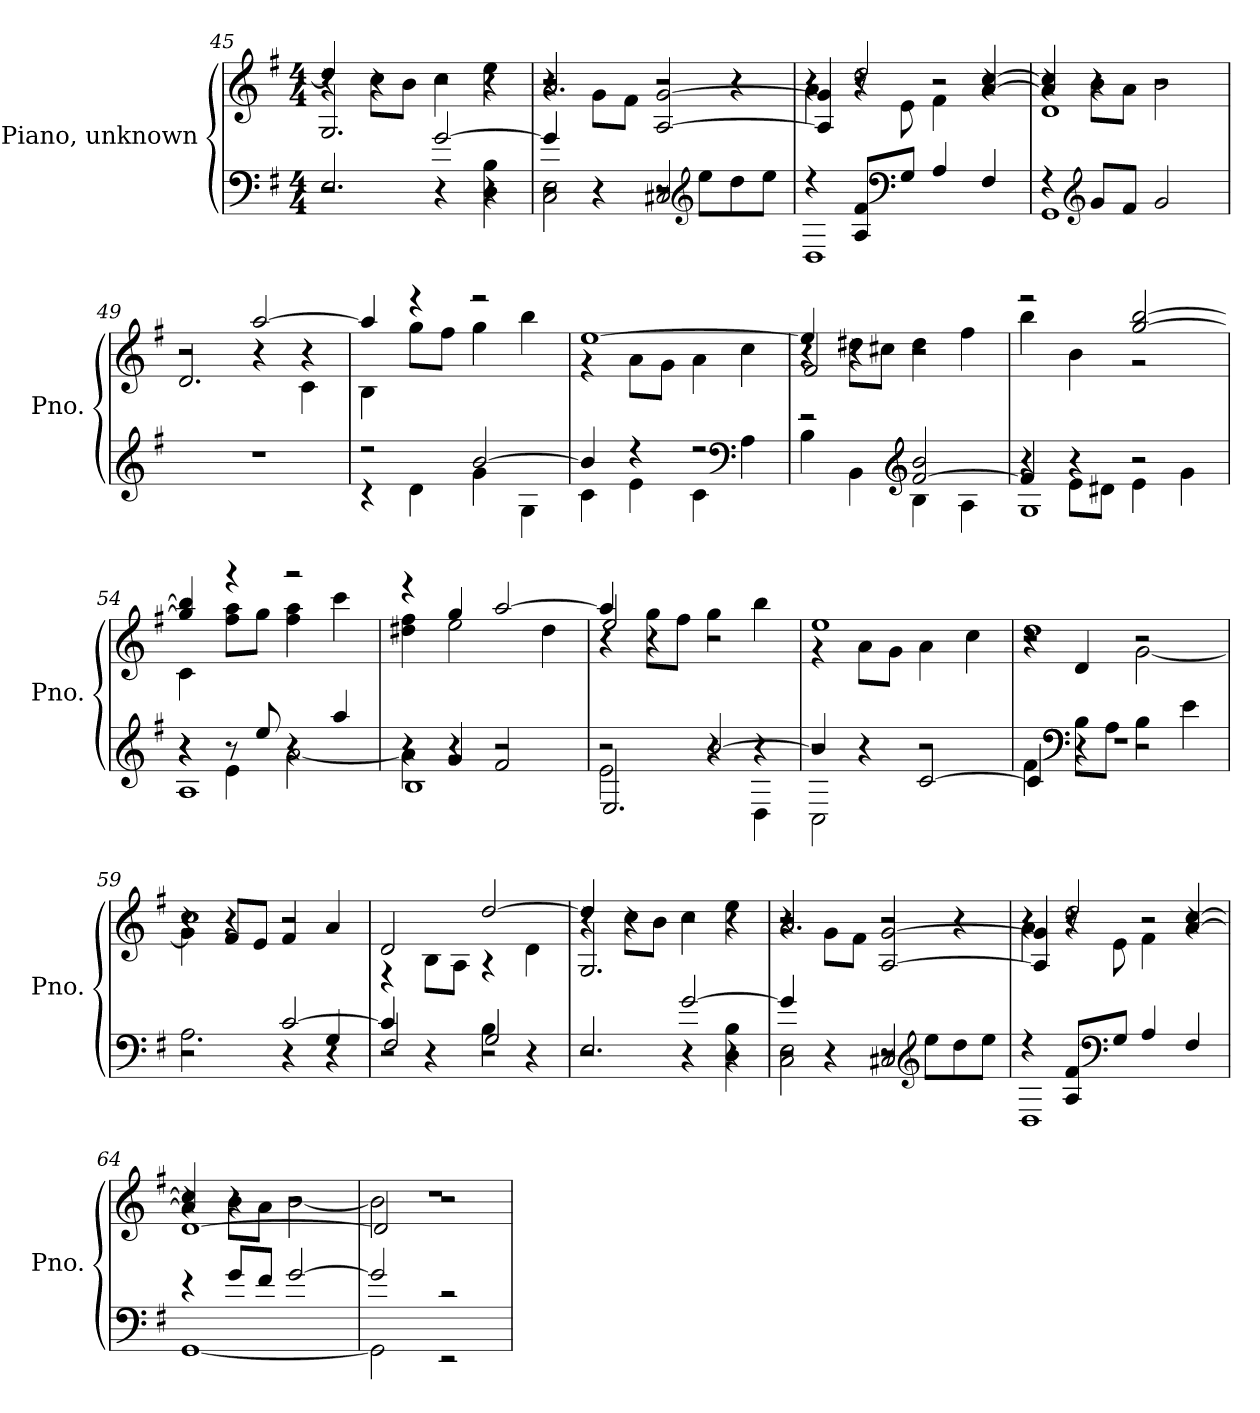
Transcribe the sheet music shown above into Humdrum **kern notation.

**kern	**kern
*part1	*part1
*staff2	*staff1
*I"Piano, unknown	*
*I'Pno.	*
*clefF4	*clefG2
*k[f#]	*k[f#]
*M4/4	*M4/4
=45	=45
*^	*^
*	*^	*	*^
2r	2r	2.E/	4dd/]	4r	2.G/
.	.	.	4r	8cc\L	.
.	.	.	.	8b\J	.
[2g/	4r	.	2r	4cc\	.
.	4D\ 4B\	4r	.	4ee\	4r
=46	=46	=46	=46	=46	=46
4g/]	2C\ 2E\	2r	2.a/	4r	2r
4r	.	.	.	8g\L	.
.	.	.	.	8f#\J	.
2r	8r	2C#X/	.	2r	[2A/ [2g/
*clefG2	*	*	*	*	*
.	8ee\L	.	.	.	.
.	8dd\	.	4r	.	.
.	8ee\J	.	.	.	.
*	*v	*v	*	*	*
!!LO:PB:g=z	!!	!!
=47	=47	=47	=47	=47
4r	1D	4r	4a\	4A/] 4g/]
8A/ 8f#/L	.	2dd/	8r	4r
*clefF4	*	*	*	*
8G/J	.	.	8e\	.
4A/	.	.	4f#\	2r
4F#/	.	[4a/ [4cc/	4r	.
=48	=48	=48	=48	=48
4r	1GG	4a/] 4cc/]	4r	1d
*clefG2	*	*	*	*
8g/L	.	4r	8b\L	.
8f#/J	.	.	8a\J	.
2g/	.	2r	2b\	.
*v	*v	*	*	*
=49	=49	=49	=49
1r	2r	2r	2.d/
.	[2aa/	4r	.
.	.	4c\	4r
*	*	*v	*v
=50	=50	=50
*^	*	*
2r	4r	4aa/]	4B\
.	4d\	4r	8gg\L
.	.	.	8ff#\J
[2b/	4g\	2r	4gg\
.	4G\	.	4bb\
=51	=51	=51	=51
4b/]	4c\	[1ee	4r
4r	4e\	.	8a\L
.	.	.	8g\J
2r	4c\	.	4a\
*clefF4	*	*	*
.	4A\	.	4cc\
=52	=52	=52	=52
*	*	*	*^
2r	4B\	4ee/]	4r	2f#/
.	4BB\	4r	8dd#X\L	.
.	.	.	8cc#X\J	.
*clefG2	*	*	*	*
[2f#/ 2b/	4B\	2r	4dd#\	2r
.	4A\	.	4ff#\	.
*	*	*	*v	*v
!!LO:LB:g=z
=53	=53	=53	=53
*	*^	*	*
4f#/]	4r	1G	2r	4bb\
4r	8e\L	.	.	4b\
.	8d#X\J	.	.	.
2r	4e\	.	[2gg/ [2bb/	2r
.	4g\	.	.	.
=54	=54	=54	=54	=54
4r	4r	1A	4gg/] 4bb/]	4c\
8r	4e\	.	4r	8ff#\ 8aa\L
8ee/	.	.	.	8gg\J
4r	[2a\	.	2r	4ff#\ 4aa\
4aa/	.	.	.	4ccc\
=55	=55	=55	=55	=55
4r	4a\]	1B	4r	4dd#X\ 4ff#\
4g/	4r	.	4gg/	2ee\
2f#/	2r	.	[2aa/	.
.	.	.	.	4dd#\
=56	=56	=56	=56	=56
*	*	*	*	*^
2r	2e\	2.E/	4aa/]	4r	2ee/
.	.	.	4r	8gg\L	.
.	.	.	.	8ff#\J	.
[2b/	4r	.	2r	4gg\	2r
.	4D\	4r	.	4bb\	.
*	*	*	*	*v	*v
=57	=57	=57	=57	=57
4b/]	2C\	2r	1ee	4r
4r	.	.	.	8a\L
.	.	.	.	8g\J
2r	2r	[2c/	.	4a\
.	.	.	.	4cc\
=58	=58	=58	=58	=58
*	*	*	*	*^
1r	4f#\	4c/]	1dd	2r	4r
*clefF4	*	*	*	*	*
.	8B\L	4r	.	.	4d/
.	8A\J	.	.	.	.
.	4B\	2r	.	[2g\	2r
.	4e\	.	.	.	.
!!LO:LB:g=z	!!	!!
=59	=59	=59	=59	=59	=59
2r	2.A\	2r	1cc	4g\]	4r
.	.	.	.	4r	8f#/L
.	.	.	.	.	8e/J
[2c/	.	4r	.	2r	4f#/
.	4r	4G/	.	.	4a/
*	*	*	*	*v	*v
=60	=60	=60	=60	=60
4c/]	2r	2F#/	2d/	4r
4r	.	.	.	8B\L
.	.	.	.	8A\J
2r	4B\	2G/	[2dd/	4r
.	4r	.	.	4d\
=61	=61	=61	=61	=61
*	*	*	*	*^
2r	2r	2.E/	4dd/]	4r	2.G/
.	.	.	4r	8cc\L	.
.	.	.	.	8b\J	.
[2g/	4r	.	2r	4cc\	.
.	4D\ 4B\	4r	.	4ee\	4r
=62	=62	=62	=62	=62	=62
4g/]	2C\ 2E\	2r	2.a/	4r	2r
4r	.	.	.	8g\L	.
.	.	.	.	8f#\J	.
2r	8r	2C#X/	.	2r	[2A/ [2g/
*clefG2	*	*	*	*	*
.	8ee\L	.	.	.	.
.	8dd\	.	4r	.	.
.	8ee\J	.	.	.	.
*	*v	*v	*	*	*
=63	=63	=63	=63	=63
4r	1D	4r	4a\	4A/] 4g/]
8A/ 8f#/L	.	2dd/	8r	4r
*clefF4	*	*	*	*
8G/J	.	.	8e\	.
4A/	.	.	4f#\	2r
4F#/	.	[4a/ [4cc/	4r	.
=64	=64	=64	=64	=64
4r	[1GG	4a/] 4cc/]	4r	[1d
8g/L	.	4r	8b\L	.
8f#/J	.	.	8a\J	.
[2g/	.	2r	[2b\	.
!!LO:LB:g=z	!!	!!
=65	=65	=65	=65	=65
2g/]	2GG\]	1r	2b\]	2d/]
2r	2r	.	2r	2r
*v	*v	*	*	*
*	*v	*v	*v
=	=
*-	*-
